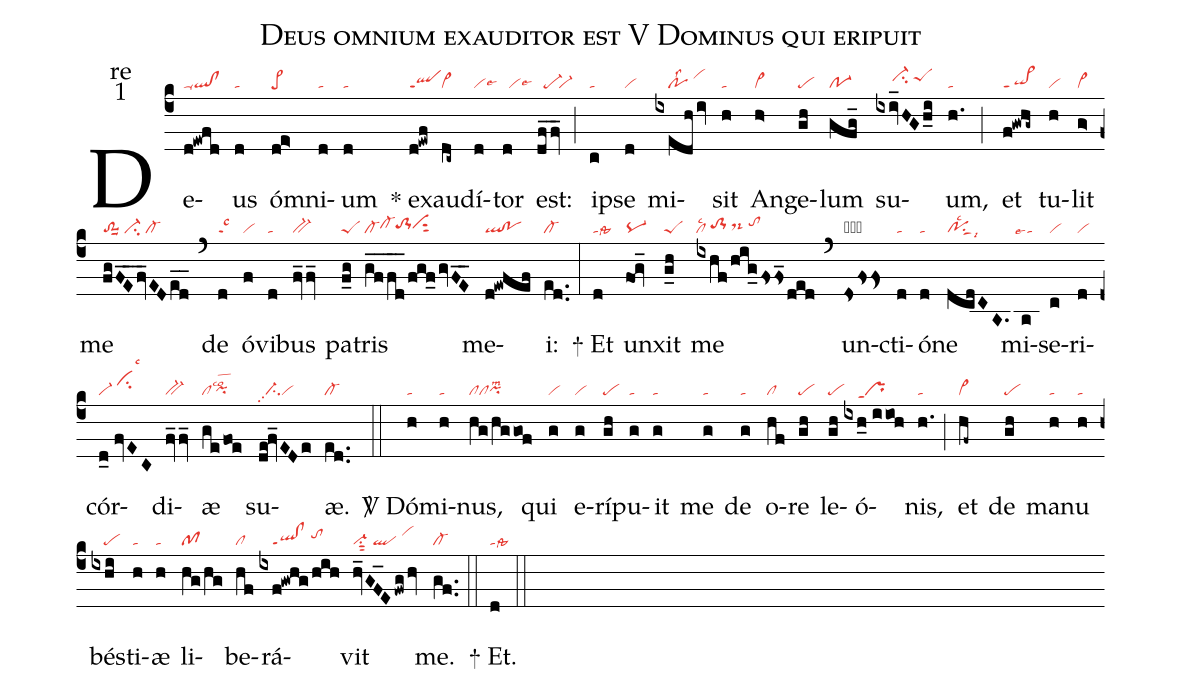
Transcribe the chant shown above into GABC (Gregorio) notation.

name:Deus omnium exauditor est V Dominus qui eripuit;
office-part:re;
mode:1;
nabc-lines:1;
%%
(c4) De(d!ewfd|ql!clppu1)us(d|ta) óm(de>|pe>)ni(d|ta)um(d|ta) <sp>*</sp> e(d!ewf|qlppt1)xau(dc~|vi>)dí(d|vilse6)tor(d|//vilse6) est:(df_fv_|//pe-`vi-) (;) ip(c|ta)se(d|vi) mi(ixedh/iv|////polss2/vihj)sit(h|ta) An(h>|vi>)ge(gh|pe)lum(gfg_|po-1) su(ixiv_HGh_i|/////ci-hi/peShi)um,(h.|ta) (;) et(f!gwhg~|qi>ppt1) tu(h|vi)lit(g>|vi>) me(fgFE__fv_EDed__|to-1suu1/ci-/cl-) (`) de(d|talsc3) ó(f|vi)vi(d|ta)bus(fv_fv_|bv-) pa(f_g|peS)tris(gf__/fd__/fgf_gvFE__|cl-cl-hhto-1hhvihhsut2) me(d!ewfef|ql!po)i:(ed..|cl-) (:)

<sp>+</sp> Et(d|talssta3) un(fog_|pq-)xit(g_h|peS) me(ixhf/hig_/fsfs_ded|cllsc2/to-1hh/ds-hh/tohi) (`) un(dsfsfs>|tsM>lss3)cti(d|ta)ó(d|ta)ne(dcdCA.|posu1sut1lsc2lsi9) mi(a|``talse4)se(c|vi)ri(d|vi)cór(d_0//fvEC|vi-/cihjlsc3)di(fv_fv_|bv-)æ(ge/foe|clpihglsco2) su(de!fv_EDe|//ci-pp2vi)æ.(ed..|cl-) (::)

<sp>V/</sp> Dó(h|ta)mi(h|ta)nus,(hg/hg/gof|clclpihglsm2) qui(g|vi) e(g|vi)rí(gh|pe)pu(g|ta)it(g|ta) me(g|ta) de(g|ta) o(hf|cl)re(gh|pe) le(gh|pe)ó(ixh_0//iioh|////prppt1)nis,(h.|ta) (;) et(hf~|vi>) de(gh|pe) ma(h|ta)nu(h|ta) bés(ixhi|////pe)ti(h|ta)æ(h|ta) li(hg/hg|pf)be(hf|cl)rá(ixf!gwhg/hih|////ql!clppt1/tohi)vit(hv_GF_E/fwg/hv|vi-su1sut2/ql/vihj) me.(gf..|cl-) (::)

<sp>+</sp> Et.(d|talssta3) (::)
